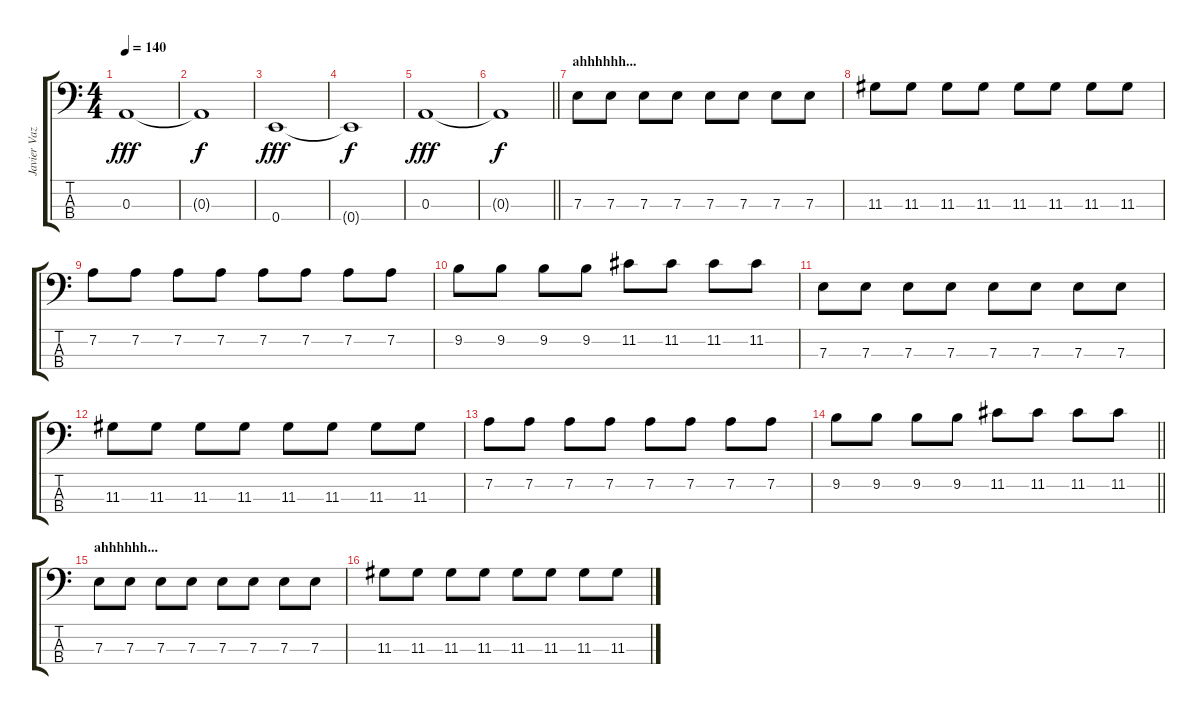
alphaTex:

\track ("Javier Vaz Martins" "Javier Vaz") {instrument electricbassfinger}
\staff {score tabs}
\tuning (G2 D2 A1 E1) {hide}
\ts (4 4)
\tempo 140
\clef f4
\ks c
0.3.1{dy fff} |
0.3{t}.1{dy f} |
0.4.1{dy fff} |
0.4{t}.1{dy f} |
0.3.1{dy fff} |
\barLineRight lightlight
0.3{t}.1{dy f} |
\section ("" "ahhhhhh...")
7.3.8 7.3.8 7.3.8 7.3.8 7.3.8 7.3.8 7.3.8 7.3.8 |
11.3.8 11.3.8 11.3.8 11.3.8 11.3.8 11.3.8 11.3.8 11.3.8 |
7.2.8 7.2.8 7.2.8 7.2.8 7.2.8 7.2.8 7.2.8 7.2.8 |
9.2.8 9.2.8 9.2.8 9.2.8 11.2.8 11.2.8 11.2.8 11.2.8 |
7.3.8 7.3.8 7.3.8 7.3.8 7.3.8 7.3.8 7.3.8 7.3.8 |
11.3.8 11.3.8 11.3.8 11.3.8 11.3.8 11.3.8 11.3.8 11.3.8 |
7.2.8 7.2.8 7.2.8 7.2.8 7.2.8 7.2.8 7.2.8 7.2.8 |
\barLineRight lightlight
9.2.8 9.2.8 9.2.8 9.2.8 11.2.8 11.2.8 11.2.8 11.2.8 |
\section ("" "ahhhhhh...")
7.3.8 7.3.8 7.3.8 7.3.8 7.3.8 7.3.8 7.3.8 7.3.8 |
11.3.8 11.3.8 11.3.8 11.3.8 11.3.8 11.3.8 11.3.8 11.3.8
